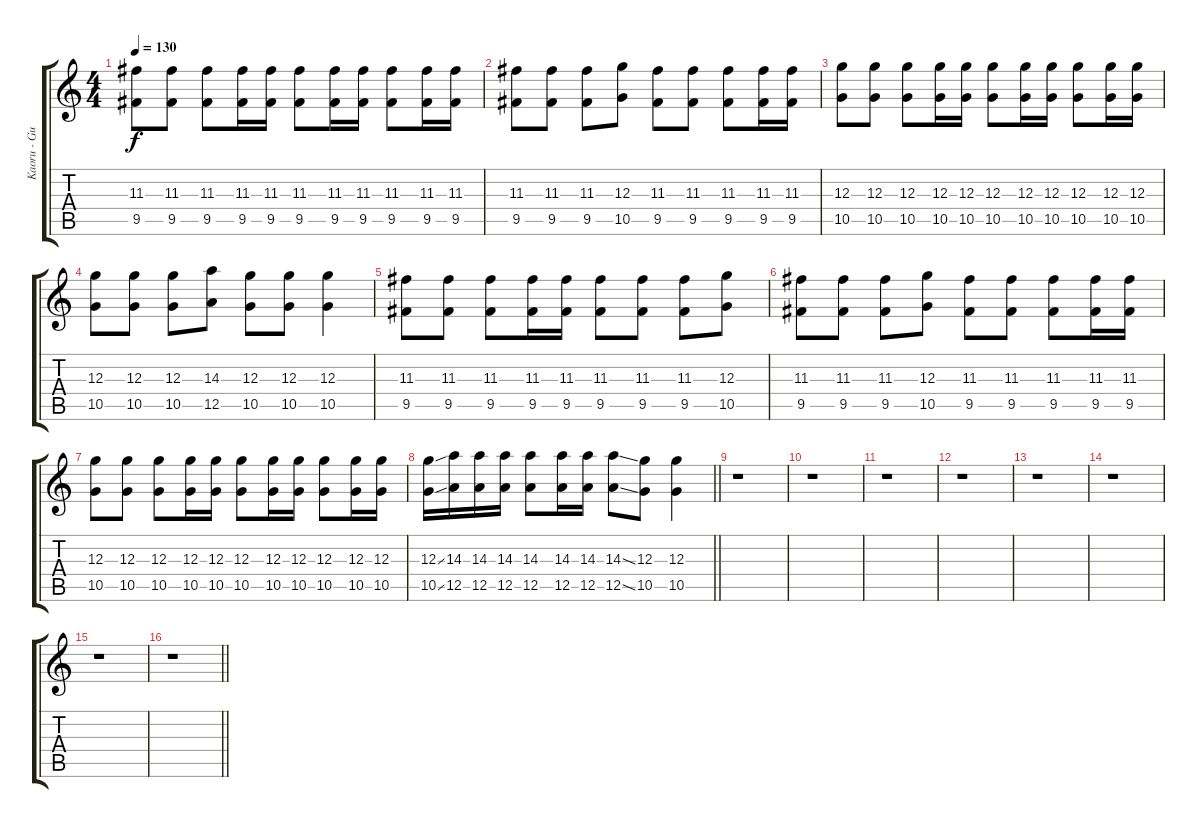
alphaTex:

\track ("Kaoru - Guitar 2" "Kaoru - Gu") {instrument overdrivenguitar}
\staff {score tabs}
\tuning (E4 B3 G3 D3 A2 E2) {hide}
\ts (4 4)
\tempo 130
\clef g2
\ks c
(11.3 9.5).8{dy f} (11.3 9.5).8 (11.3 9.5).8 (11.3 9.5).16 (11.3 9.5).16 (11.3 9.5).8 (11.3 9.5).16 (11.3 9.5).16 (11.3 9.5).8 (11.3 9.5).16 (11.3 9.5).16 |
(11.3 9.5).8 (11.3 9.5).8 (11.3 9.5).8 (12.3 10.5).8 (11.3 9.5).8 (11.3 9.5).8 (11.3 9.5).8 (11.3 9.5).16 (11.3 9.5).16 |
(12.3 10.5).8 (12.3 10.5).8 (12.3 10.5).8 (12.3 10.5).16 (12.3 10.5).16 (12.3 10.5).8 (12.3 10.5).16 (12.3 10.5).16 (12.3 10.5).8 (12.3 10.5).16 (12.3 10.5).16 |
(12.3 10.5).8 (12.3 10.5).8 (12.3 10.5).8 (14.3 12.5).8 (12.3 10.5).8 (12.3 10.5).8 (12.3 10.5).4 |
(11.3 9.5).8 (11.3 9.5).8 (11.3 9.5).8 (11.3 9.5).16 (11.3 9.5).16 (11.3 9.5).8 (11.3 9.5).8 (11.3 9.5).8 (12.3 10.5).8 |
(11.3 9.5).8 (11.3 9.5).8 (11.3 9.5).8 (12.3 10.5).8 (11.3 9.5).8 (11.3 9.5).8 (11.3 9.5).8 (11.3 9.5).16 (11.3 9.5).16 |
(12.3 10.5).8 (12.3 10.5).8 (12.3 10.5).8 (12.3 10.5).16 (12.3 10.5).16 (12.3 10.5).8 (12.3 10.5).16 (12.3 10.5).16 (12.3 10.5).8 (12.3 10.5).16 (12.3 10.5).16 |
\barLineRight lightlight
(12.3{ss} 10.5{ss}).16 (14.3 12.5).16 (14.3 12.5).16 (14.3 12.5).16 (14.3 12.5).8 (14.3 12.5).16 (14.3 12.5).16 (14.3{ss} 12.5{ss}).8 (12.3 10.5).8 (12.3 10.5).4 |
r.1 |
r.1 |
r.1 |
r.1 |
r.1 |
r.1 |
r.1 |
\barLineRight lightlight
r.1
